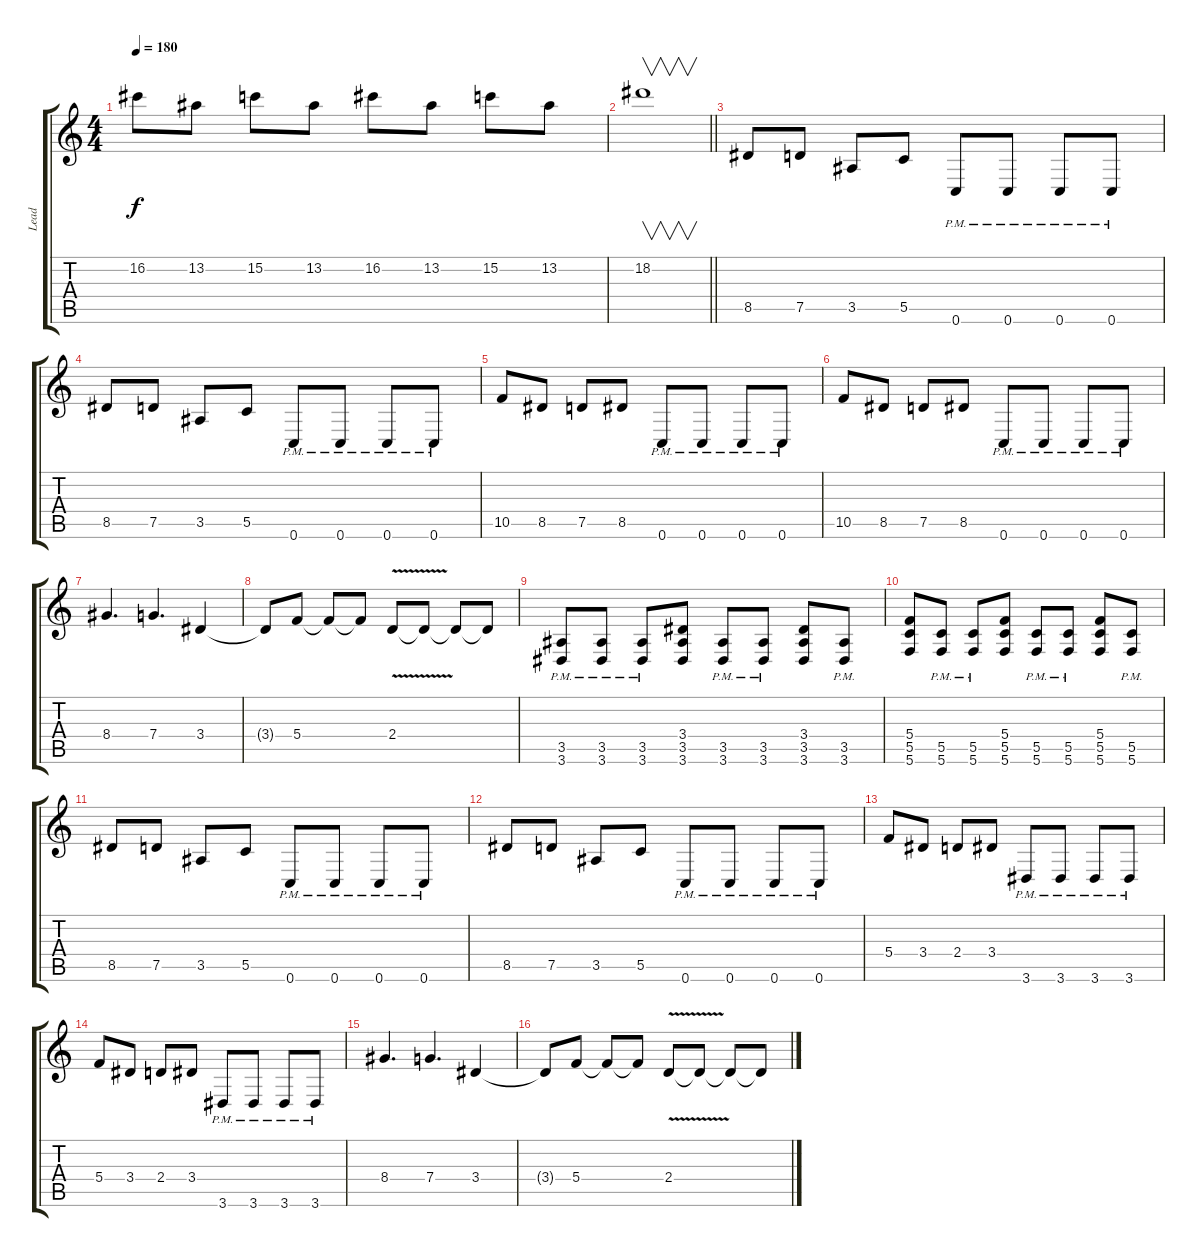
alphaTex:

\track ("Lead" "Lead") {instrument distortionguitar}
\staff {score tabs}
\tuning (D4 A3 F3 C3 G2 C2) {hide}
\ts (4 4)
\tempo 180
\clef g2
\ks c
16.2.8{dy f} 13.2.8 15.2.8 13.2.8 16.2.8 13.2.8 15.2.8 13.2.8 |
\barLineRight lightlight
18.2.1{v} |
\section ("" "")
8.5.8 7.5.8 3.5.8 5.5.8 0.6{pm}.8 0.6{pm}.8 0.6{pm}.8 0.6{pm}.8 |
8.5.8 7.5.8 3.5.8 5.5.8 0.6{pm}.8 0.6{pm}.8 0.6{pm}.8 0.6{pm}.8 |
10.5.8 8.5.8 7.5.8 8.5.8 0.6{pm}.8 0.6{pm}.8 0.6{pm}.8 0.6{pm}.8 |
10.5.8 8.5.8 7.5.8 8.5.8 0.6{pm}.8 0.6{pm}.8 0.6{pm}.8 0.6{pm}.8 |
8.4.4{d} 7.4.4{d} 3.4.4 |
3.4{t}.8 5.4.8 5.4{t}.8 5.4{t}.8 2.4{v}.8 2.4{t}.8 2.4{t}.8 2.4{t}.8 |
(3.5{pm} 3.6{pm}).8 (3.5{pm} 3.6{pm}).8 (3.5{pm} 3.6{pm}).8 (3.4 3.5 3.6).8 (3.5{pm} 3.6{pm}).8 (3.5{pm} 3.6{pm}).8 (3.4 3.5 3.6).8 (3.5{pm} 3.6{pm}).8 |
(5.4 5.5 5.6).8 (5.5{pm} 5.6{pm}).8 (5.5{pm} 5.6{pm}).8 (5.4 5.5 5.6).8 (5.5{pm} 5.6{pm}).8 (5.5{pm} 5.6{pm}).8 (5.4 5.5 5.6).8 (5.5{pm} 5.6{pm}).8 |
8.5.8 7.5.8 3.5.8 5.5.8 0.6{pm}.8 0.6{pm}.8 0.6{pm}.8 0.6{pm}.8 |
8.5.8 7.5.8 3.5.8 5.5.8 0.6{pm}.8 0.6{pm}.8 0.6{pm}.8 0.6{pm}.8 |
5.4.8 3.4.8 2.4.8 3.4.8 3.6{pm}.8 3.6{pm}.8 3.6{pm}.8 3.6{pm}.8 |
5.4.8 3.4.8 2.4.8 3.4.8 3.6{pm}.8 3.6{pm}.8 3.6{pm}.8 3.6{pm}.8 |
8.4.4{d} 7.4.4{d} 3.4.4 |
3.4{t}.8 5.4.8 5.4{t}.8 5.4{t}.8 2.4{v}.8 2.4{t}.8 2.4{t}.8 2.4{t}.8
